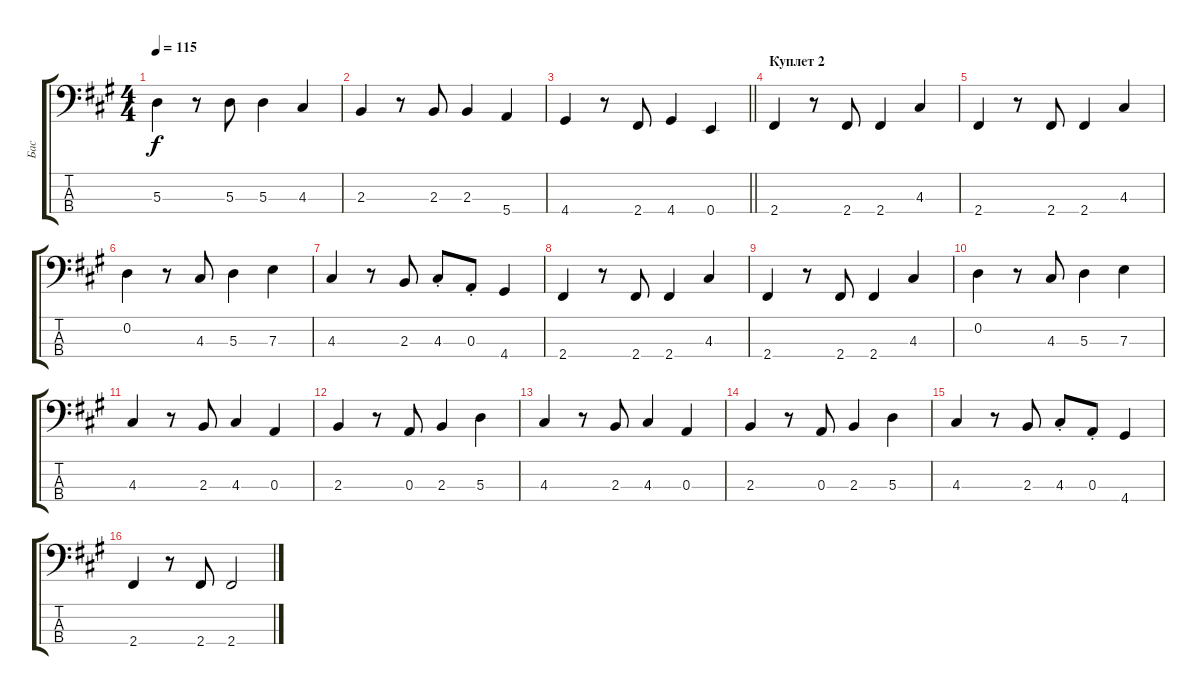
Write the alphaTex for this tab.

\track ("Бас" "Бас") {instrument electricbassfinger}
\staff {score tabs}
\tuning (G2 D2 A1 E1) {hide}
\ts (4 4)
\tempo 115
\clef f4
\ks f#minor
5.3.4{dy f} r.8 5.3.8 5.3.4 4.3.4 |
2.3.4 r.8 2.3.8 2.3.4 5.4.4 |
\barLineRight lightlight
4.4.4 r.8 2.4.8 4.4.4 0.4.4 |
\section ("" "Куплет 2")
2.4.4 r.8 2.4.8 2.4.4 4.3.4 |
2.4.4 r.8 2.4.8 2.4.4 4.3.4 |
0.2.4 r.8 4.3.8 5.3.4 7.3.4 |
4.3.4 r.8 2.3.8 4.3{st}.8 0.3{st}.8 4.4.4 |
2.4.4 r.8 2.4.8 2.4.4 4.3.4 |
2.4.4 r.8 2.4.8 2.4.4 4.3.4 |
0.2.4 r.8 4.3.8 5.3.4 7.3.4 |
4.3.4 r.8 2.3.8 4.3.4 0.3.4 |
2.3.4 r.8 0.3.8 2.3.4 5.3.4 |
4.3.4 r.8 2.3.8 4.3.4 0.3.4 |
2.3.4 r.8 0.3.8 2.3.4 5.3.4 |
4.3.4 r.8 2.3.8 4.3{st}.8 0.3{st}.8 4.4.4 |
2.4.4 r.8 2.4.8 2.4.2
